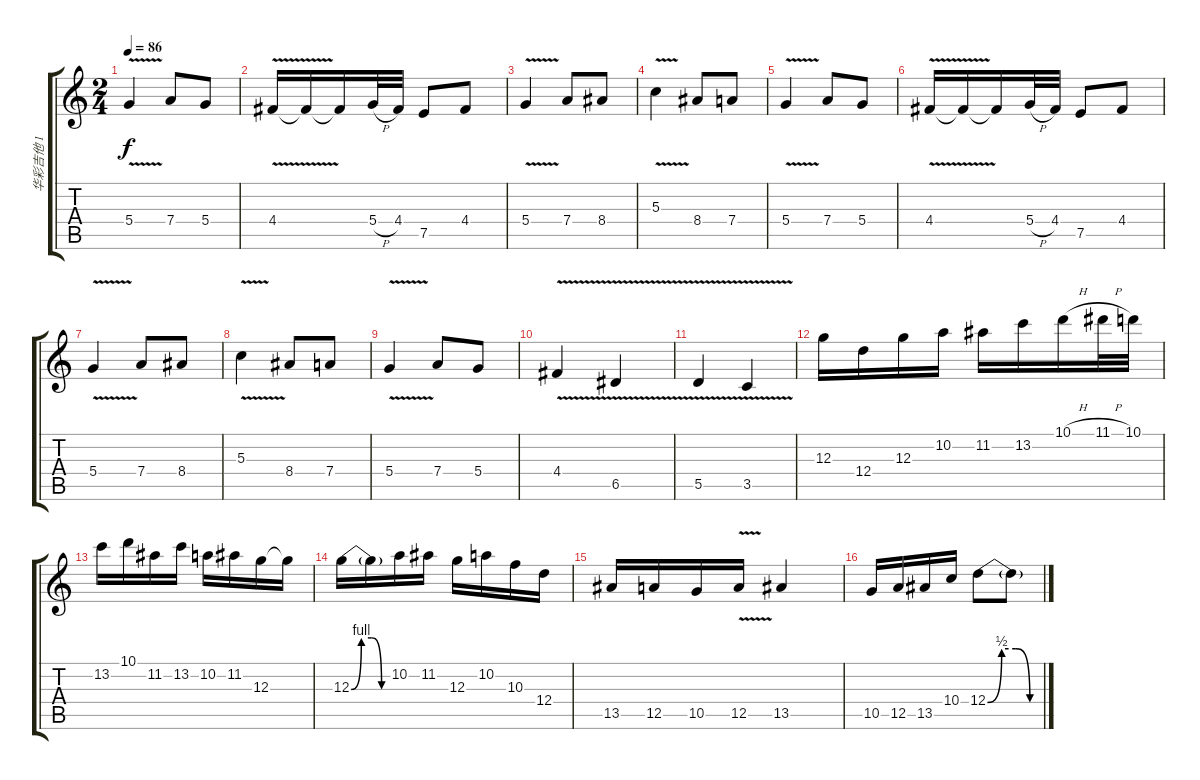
\track ("华彩吉他 1" "华彩吉他 1") {instrument distortionguitar}
\staff {score tabs}
\tuning (E4 B3 G3 D3 A2 E2) {hide}
\ts (2 4)
\tempo 86
\clef g2
\ks c
5.4{v}.4{dy f} 7.4.8 5.4.8 |
4.4{v}.16 4.4{t}.16 4.4{t}.16 5.4{h}.32 4.4.32 7.5.8 4.4.8 |
5.4{v}.4 7.4.8 8.4.8 |
5.3{v}.4 8.4.8 7.4.8 |
5.4{v}.4 7.4.8 5.4.8 |
4.4{v}.16 4.4{t}.16 4.4{t}.16 5.4{h}.32 4.4.32 7.5.8 4.4.8 |
5.4{v}.4 7.4.8 8.4.8 |
5.3{v}.4 8.4.8 7.4.8 |
5.4{v}.4 7.4.8 5.4.8 |
4.4{v}.4 6.5{v}.4 |
5.5{v}.4 3.5{v}.4 |
12.3.16{volume 16} 12.4.16 12.3.16 10.2.16 11.2.16 13.2.16 10.1{h}.16 11.1{h}.32 10.1.32 |
13.2.16 10.1.16 11.2.16 13.2.16 10.2.16 11.2.16 12.3.16 12.3{t}.16 |
12.3{be (custom 0 0 15 4 30 4 45 0 60 0)}.16 12.3{t}.16 10.2.16 11.2.16 12.3.16 10.2.16 10.3.16 12.4.16 |
13.5.16 12.5.16 10.5.16 12.5{v}.16 13.5.4 |
10.5.16 12.5.16 13.5.16 10.4.16 12.4{be (custom 0 0 15 2 30 2 45 0 60 0)}.8 12.4{t}.8
